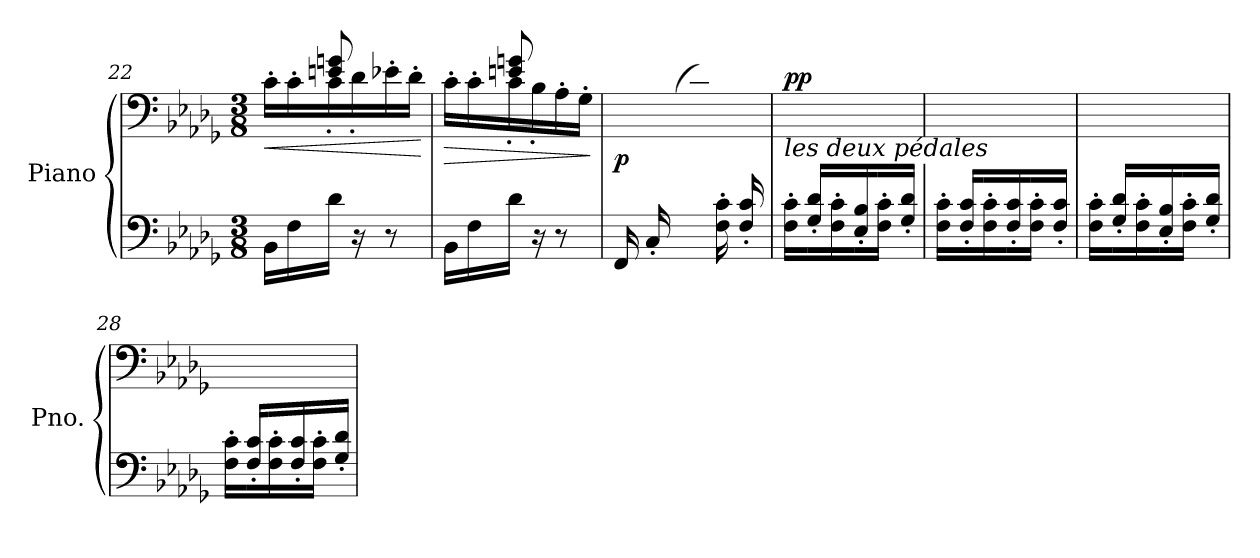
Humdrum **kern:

**kern	**kern	**dynam
*part1	*part1	*part1
*staff2	*staff1	*staff1/2
*I"Piano	*	*
*I'Pno.	*	*
*clefF4	*clefF4	*
*k[b-e-a-d-g-]	*k[b-e-a-d-g-]	*
*M3/8	*M3/8	*
=22	=22	=22
!	!	!LO:HP:b
*	*^	*
16BB-\LL	8ryy	16c'\LL	<
16F\	.	16c'\	.
16d-\JJ	8en/ 8gn/	16c'\	.
16r	.	16d-'\	.
8r	8ryy	16e-X'\	.
.	.	16d-'\JJ	.
*	*v	*v	*
.	.	[
=23	=23	=23
!	!	!LO:HP:b
*	*^	*
16BB-\LL	8ryy	16c'\LL	>
16F\	.	16c'\	.
16d-\JJ	8en/ 8gn/	16c'\	.
16r	.	16B-'\	.
8r	8ryy	16A-'\	.
.	.	16G-'\JJ	.
*	*v	*v	*
.	.	]
=24	=24	=24
*^	*	*
!	!	!	!LO:DY:b
16FF/LL	4ryy	8ryy	p
16C'/	.	.	.
8.ryy	.	(>16F\	.
.	.	16c'>\JJ)	.
.	16F\'< 16c\'<	16ryy	.
16F/'> 16c/'>	16ryy	16ryy	.
=25	=25	=25	=25
!LO:TX:i:t=les deux pédales	!	!	!
!	!	!	!LO:DY:a
16ryy	16F\'< 16c\'<LL	16ryy	pp
16G-/'> 16d-/'>LL	16ryy	16ryy	.
16ryy	16F\'< 16c\'<	16ryy	.
16E-/'> 16B-/'>	16ryy	16ryy	.
16ryy	16F\'< 16c\'<JJ	16ryy	.
16G-/'> 16d-/'>JJ	16ryy	16ryy	.
!!LO:LB:g=z
=26	=26	=26	=26
16ryy	16F\'< 16c\'<LL	16ryy	.
16F/'> 16c/'>LL	16ryy	16ryy	.
16ryy	16F\'< 16c\'<	16ryy	.
16F/'> 16c/'>	16ryy	16ryy	.
16ryy	16F\'< 16c\'<JJ	16ryy	.
16F/'> 16c/'>JJ	16ryy	16ryy	.
=27	=27	=27	=27
16ryy	16F\'< 16c\'<LL	16ryy	.
16G-/'> 16d-/'>LL	16ryy	16ryy	.
16ryy	16F\'< 16c\'<	16ryy	.
16E-/'> 16B-/'>	16ryy	16ryy	.
16ryy	16F\'< 16c\'<JJ	16ryy	.
16G-/'> 16d-/'>JJ	16ryy	16ryy	.
=28	=28	=28	=28
16ryy	16F\'< 16c\'<LL	16ryy	.
16F/'> 16c/'>LL	16ryy	16ryy	.
16ryy	16F\'< 16c\'<	16ryy	.
16F/'> 16c/'>	16ryy	16ryy	.
16ryy	16F\'< 16c\'<JJ	16ryy	.
16G-/'> 16d-/'>JJ	16ryy	16ryy	.
*v	*v	*	*
=	=	=
*-	*-	*-
